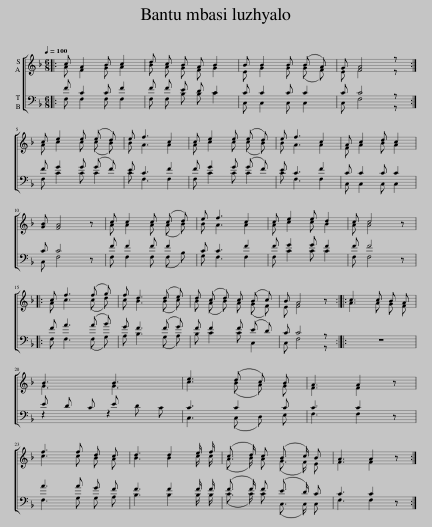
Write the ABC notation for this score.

X:1
%%score [ ( 1 2 ) ( 3 4 ) ]
L:1/8
Q:1/4=100
M:6/8
I:linebreak $
K:F
V:1 treble
V:2 treble
V:3 bass
V:4 bass
V:1
|: c A2 B c2 | d c B A B2 | B B2 B (B A) | G A4 z :|$ c e2 e (e d) | %5
 e f3 c2 | c e2 e (e d) | e f3 c2 | A c2 d c2 |$ [GB] [FA]4 z | %10
 c c2 c (c d) | e f3 c2 | c e2 e d2 | c c4 z |:$ c f3 (f g) | %15
 f d3 (d e) | d (c d) c (B c) | B A4 z :: c3 c B A |$ B3 B3 | %20
 e3 (d c) B | A3 A2 z |$ f3 f d c | d3 d2 e/ f/ | (c3/2 d/) c (B3/2 c/) B | %25
 A3 A2 z :| %26
V:2
|: A F2 G A2 | B A G F G2 | E G2 G (G F) | E F4 z :|$ A c2 c (c B) | %5
 B A3 A2 | A c2 c (c B) | B A3 A2 | F A2 B A2 |$ x6 | %10
 A A2 A (A B) | B A3 A2 | A c2 c B2 | A A4 x |:$ A c3 (c d) | %15
 c B3 (B c) | B (A B) A (G F) | E F4 x :: A3 A G F |$ G3 G3 | %20
 c3 (B A) G | F3 F2 x |$ c3 c B A | B3 B2 c/ c/ | (A3/2 B/) A (G3/2 F/) E | %25
 F3 F2 x :| %26
V:3
|: F C2 C F2 | F F E D C2 | C C2 C C2 | C C4 z :|$ F G2 G (G F) | %5
 E C3 F2 | F G2 G (G F) | E C3 F2 | C C2 C C2 |$ C C4 z | %10
 F F2 F F2 | C C3 F2 | F G2 G F2 | F F4 z |:$ F A3 (A B) | %15
 G F3 (F G) | F F2 F (E D) | C C4 z :: z6 |$ E D C E D C | %20
 C3 C2 C | C3 C2 z |$ A3 A G F | F3 F2 F/ F/ | (F3/2 F/) F (E3/2 D/) C | %25
 C3 C2 z :| %26
V:4
|: F, F,2 F, F,2 | F, F, B, B, C2 | C, C,2 C, C,2 | C, F,4 z :|$ F, C2 C C2 | %5
 C F,3 F,2 | F, C2 C C2 | C F,3 F,2 | C, C,2 C, C,2 |$ C, F,4 x | %10
 F, F,2 F, (F, B,) | G, F,3 F,2 | F, C2 C C2 | F, F,4 x |:$ F, F,3 (F, G,) | %15
 A, B,3 (G, A,) | B, C2 C C,2 | C, F,4 z :: x6 |$ z2 z2 x2 | %20
 C,3 (C, D,) E, | F,3 F,2 x |$ F,3 G, G, A, | B,3 B,2 B,/ B,/ | (C3/2 C/) C (C,3/2 C,/) C, | %25
 F,3 F,2 x :| %26
